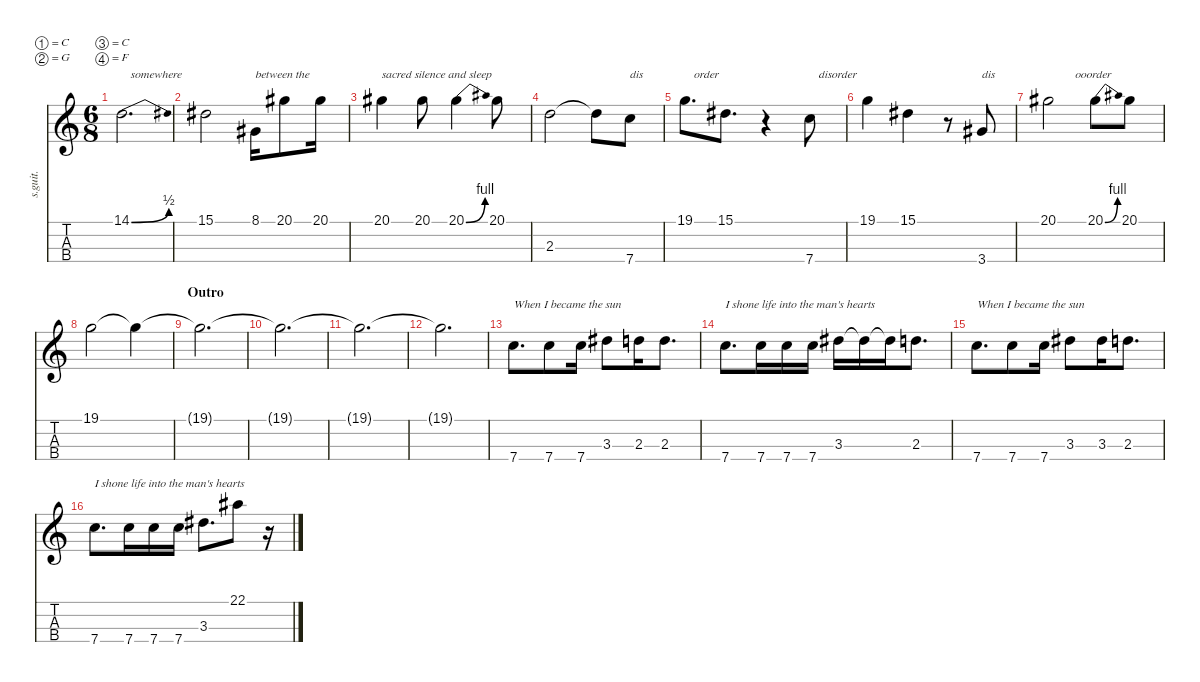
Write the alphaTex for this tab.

\defaultSystemsLayout 4
\hideDynamics
\bracketExtendMode nobrackets
\track ("Serj Tankian - Vocals" "s.guit.") {instrument violin}
\staff {score tabs}
\tuning (C3 G4 C4 F3)
\displaytranspose 12
\ts (6 8)
\tempo (120 hide)
\clef g2
\ks c
14.1{be (bend 0 0 15 2)}.2{d txt "   somewhere" lyrics (0 "") lyrics (1 "") lyrics (2 "") lyrics (3 "") lyrics (4 "") dy f} |
15.1{acc #}.2{lyrics (0 "") lyrics (1 "") lyrics (2 "") lyrics (3 "") lyrics (4 "")} 8.1{acc #}.16{txt "between the" lyrics (0 "") lyrics (1 "") lyrics (2 "") lyrics (3 "") lyrics (4 "")} 20.1{acc #}.8{lyrics (0 "") lyrics (1 "") lyrics (2 "") lyrics (3 "") lyrics (4 "")} 20.1{acc #}.16{lyrics (0 "") lyrics (1 "") lyrics (2 "") lyrics (3 "") lyrics (4 "")} |
20.1{acc #}.4{txt "sacred silence and sleep " lyrics (0 "") lyrics (1 "") lyrics (2 "") lyrics (3 "") lyrics (4 "")} 20.1{acc #}.8{lyrics (0 "") lyrics (1 "") lyrics (2 "") lyrics (3 "") lyrics (4 "")} 20.1{be (bend 0 0 15 4) acc #}.4{lyrics (0 "") lyrics (1 "") lyrics (2 "") lyrics (3 "") lyrics (4 "")} 20.1{acc #}.8{lyrics (0 "") lyrics (1 "") lyrics (2 "") lyrics (3 "") lyrics (4 "")} |
2.3.2{lyrics (0 "") lyrics (1 "") lyrics (2 "") lyrics (3 "") lyrics (4 "")} 2.3{t}.8{lyrics (0 "") lyrics (1 "") lyrics (2 "") lyrics (3 "") lyrics (4 "")} 7.4.8{txt "dis" lyrics (0 "") lyrics (1 "") lyrics (2 "") lyrics (3 "") lyrics (4 "")} |
19.1.8{d txt "   order" lyrics (0 "") lyrics (1 "") lyrics (2 "") lyrics (3 "") lyrics (4 "")} 15.1{acc #}.8{d lyrics (0 "") lyrics (1 "") lyrics (2 "") lyrics (3 "") lyrics (4 "")} r.4 7.4.8{txt "   disorder" lyrics (0 "") lyrics (1 "") lyrics (2 "") lyrics (3 "") lyrics (4 "")} |
19.1.4{lyrics (0 "") lyrics (1 "") lyrics (2 "") lyrics (3 "") lyrics (4 "")} 15.1{acc #}.4{lyrics (0 "") lyrics (1 "") lyrics (2 "") lyrics (3 "") lyrics (4 "")} r.8 3.4{acc #}.8{txt "dis" lyrics (0 "") lyrics (1 "") lyrics (2 "") lyrics (3 "") lyrics (4 "")} |
20.1{acc #}.2{txt "         ooorder" lyrics (0 "") lyrics (1 "") lyrics (2 "") lyrics (3 "") lyrics (4 "")} 20.1{be (bend 0 0 15 4) acc #}.8{lyrics (0 "") lyrics (1 "") lyrics (2 "") lyrics (3 "") lyrics (4 "")} 20.1{acc #}.8{lyrics (0 "") lyrics (1 "") lyrics (2 "") lyrics (3 "") lyrics (4 "")} |
19.1.2{lyrics (0 "") lyrics (1 "") lyrics (2 "") lyrics (3 "") lyrics (4 "")} 19.1{t}.4{lyrics (0 "") lyrics (1 "") lyrics (2 "") lyrics (3 "") lyrics (4 "")} |
\section ("" "Outro")
\tempo (127 hide)
19.1{t}.2{d lyrics (0 "") lyrics (1 "") lyrics (2 "") lyrics (3 "") lyrics (4 "")} |
19.1{t}.2{d lyrics (0 "") lyrics (1 "") lyrics (2 "") lyrics (3 "") lyrics (4 "")} |
19.1{t}.2{d lyrics (0 "") lyrics (1 "") lyrics (2 "") lyrics (3 "") lyrics (4 "")} |
19.1{t}.2{d lyrics (0 "") lyrics (1 "") lyrics (2 "") lyrics (3 "") lyrics (4 "")} |
\tempo (123 hide)
7.4.8{d txt "When I became the sun " lyrics (0 "") lyrics (1 "") lyrics (2 "") lyrics (3 "") lyrics (4 "")} 7.4.8{lyrics (0 "") lyrics (1 "") lyrics (2 "") lyrics (3 "") lyrics (4 "")} 7.4.16{lyrics (0 "") lyrics (1 "") lyrics (2 "") lyrics (3 "") lyrics (4 "")} 3.3{acc #}.8{lyrics (0 "") lyrics (1 "") lyrics (2 "") lyrics (3 "") lyrics (4 "")} 2.3.16{lyrics (0 "") lyrics (1 "") lyrics (2 "") lyrics (3 "") lyrics (4 "")} 2.3.8{d lyrics (0 "") lyrics (1 "") lyrics (2 "") lyrics (3 "") lyrics (4 "")} |
7.4.8{d txt "I shone life into the man's hearts " lyrics (0 "") lyrics (1 "") lyrics (2 "") lyrics (3 "") lyrics (4 "")} 7.4.16{lyrics (0 "") lyrics (1 "") lyrics (2 "") lyrics (3 "") lyrics (4 "")} 7.4.16{lyrics (0 "") lyrics (1 "") lyrics (2 "") lyrics (3 "") lyrics (4 "")} 7.4.16{lyrics (0 "") lyrics (1 "") lyrics (2 "") lyrics (3 "") lyrics (4 "")} 3.3{acc #}.16{lyrics (0 "") lyrics (1 "") lyrics (2 "") lyrics (3 "") lyrics (4 "")} 3.3{t acc #}.16{lyrics (0 "") lyrics (1 "") lyrics (2 "") lyrics (3 "") lyrics (4 "")} 3.3{t acc #}.16{lyrics (0 "") lyrics (1 "") lyrics (2 "") lyrics (3 "") lyrics (4 "")} 2.3.8{d lyrics (0 "") lyrics (1 "") lyrics (2 "") lyrics (3 "") lyrics (4 "")} |
7.4.8{d txt "When I became the sun " lyrics (0 "") lyrics (1 "") lyrics (2 "") lyrics (3 "") lyrics (4 "")} 7.4.8{lyrics (0 "") lyrics (1 "") lyrics (2 "") lyrics (3 "") lyrics (4 "")} 7.4.16{lyrics (0 "") lyrics (1 "") lyrics (2 "") lyrics (3 "") lyrics (4 "")} 3.3{acc #}.8{lyrics (0 "") lyrics (1 "") lyrics (2 "") lyrics (3 "") lyrics (4 "")} 3.3{acc #}.16{lyrics (0 "") lyrics (1 "") lyrics (2 "") lyrics (3 "") lyrics (4 "")} 2.3.8{d lyrics (0 "") lyrics (1 "") lyrics (2 "") lyrics (3 "") lyrics (4 "")} |
7.4.8{d txt "I shone life into the man's hearts " lyrics (0 "") lyrics (1 "") lyrics (2 "") lyrics (3 "") lyrics (4 "")} 7.4.16{lyrics (0 "") lyrics (1 "") lyrics (2 "") lyrics (3 "") lyrics (4 "")} 7.4.16{lyrics (0 "") lyrics (1 "") lyrics (2 "") lyrics (3 "") lyrics (4 "")} 7.4.16{lyrics (0 "") lyrics (1 "") lyrics (2 "") lyrics (3 "") lyrics (4 "")} 3.3{acc #}.8{d lyrics (0 "") lyrics (1 "") lyrics (2 "") lyrics (3 "") lyrics (4 "")} 22.1{acc #}.8{lyrics (0 "") lyrics (1 "") lyrics (2 "") lyrics (3 "") lyrics (4 "")} r.16
